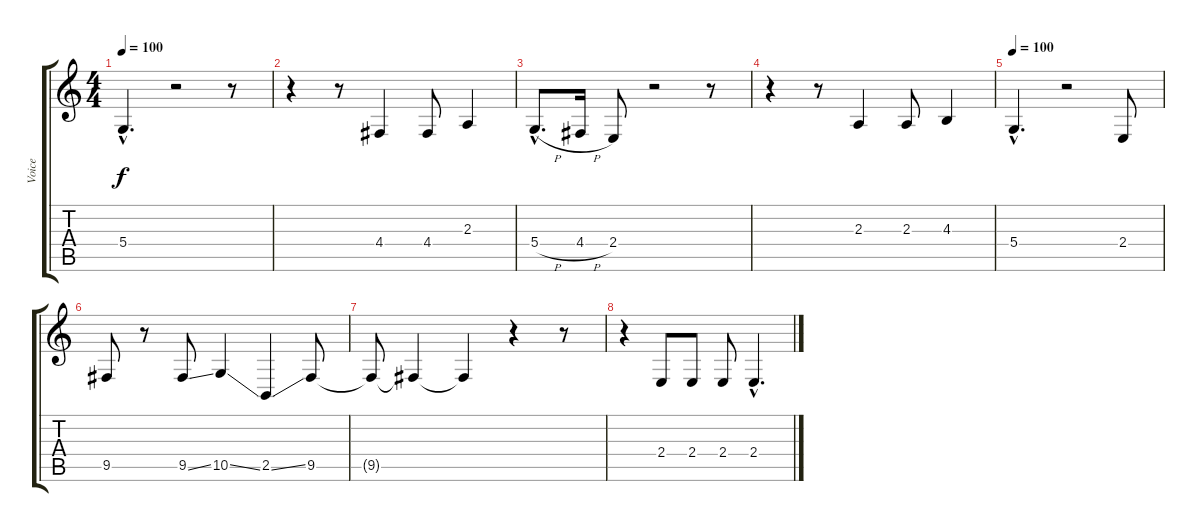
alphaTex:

\track ("Voice" "Voice") {instrument cello}
\staff {score tabs}
\tuning (E4 B3 G3 D3 A2 E2) {hide}
\ts (4 4)
\tempo 100
\clef g2
\ks c
5.4{hac}.4{d dy f} r.2 r.8 |
r.4 r.8 4.4.4 4.4.8 2.3.4 |
5.4{h hac}.8{d} 4.4{h}.16 2.4.8 r.2 r.8 |
r.4 r.8 2.3.4 2.3.8 4.3.4 |
\tempo 100
5.4{hac}.4{d} r.2 2.4.8 |
9.5.8 r.8 9.5{ss}.8 10.5{ss}.4 2.5{ss}.4 9.5.8 |
9.5{t}.8 9.5{t}.4 9.5{t}.4 r.4 r.8 |
r.4 2.4.8 2.4.8 2.4.8 2.4{hac}.4{d}
